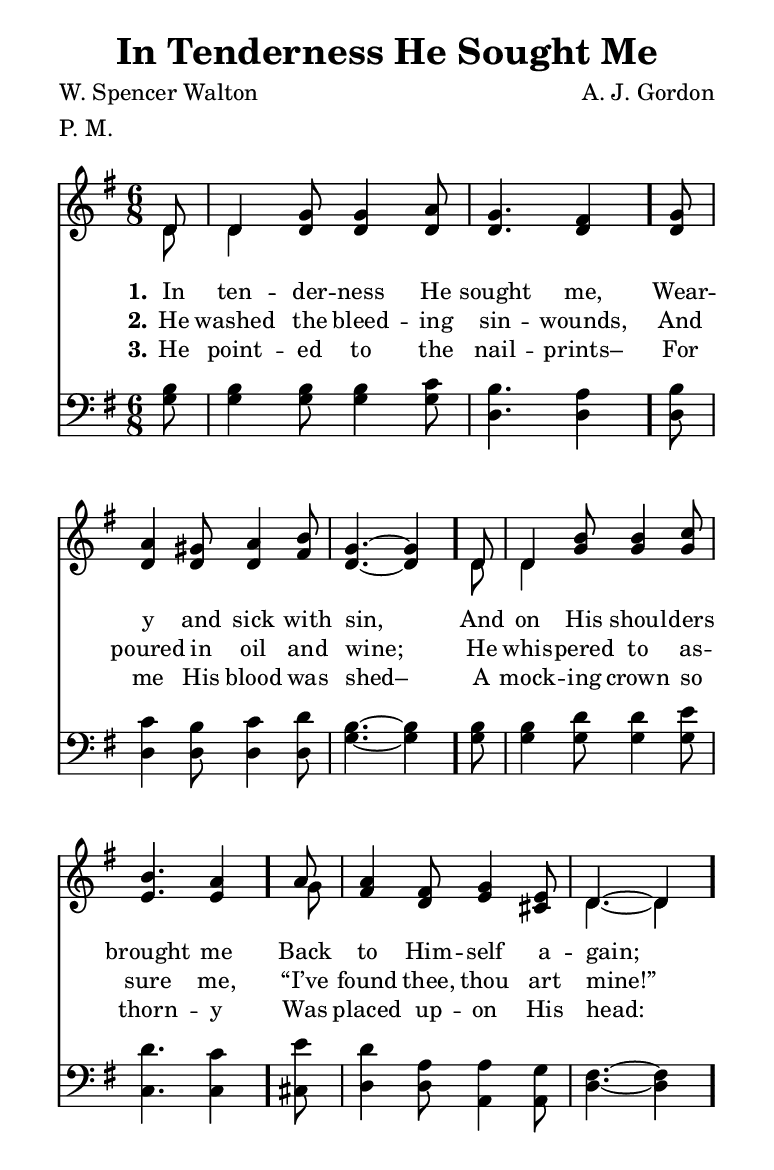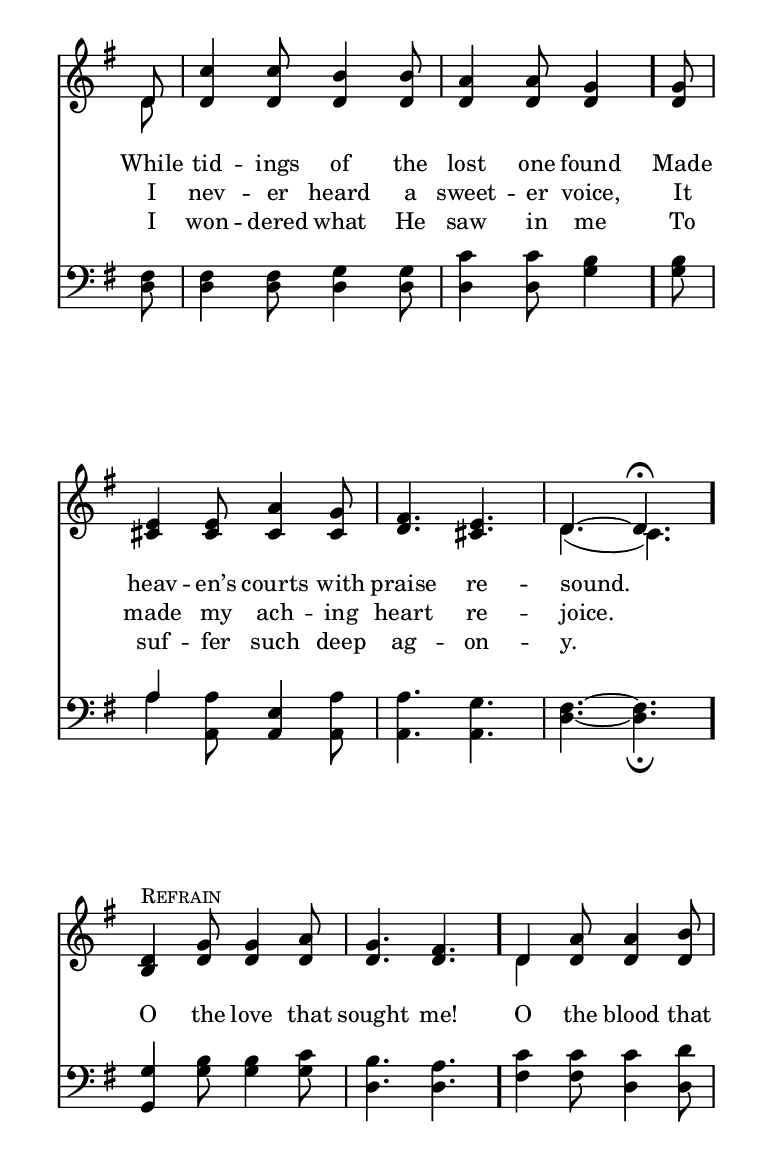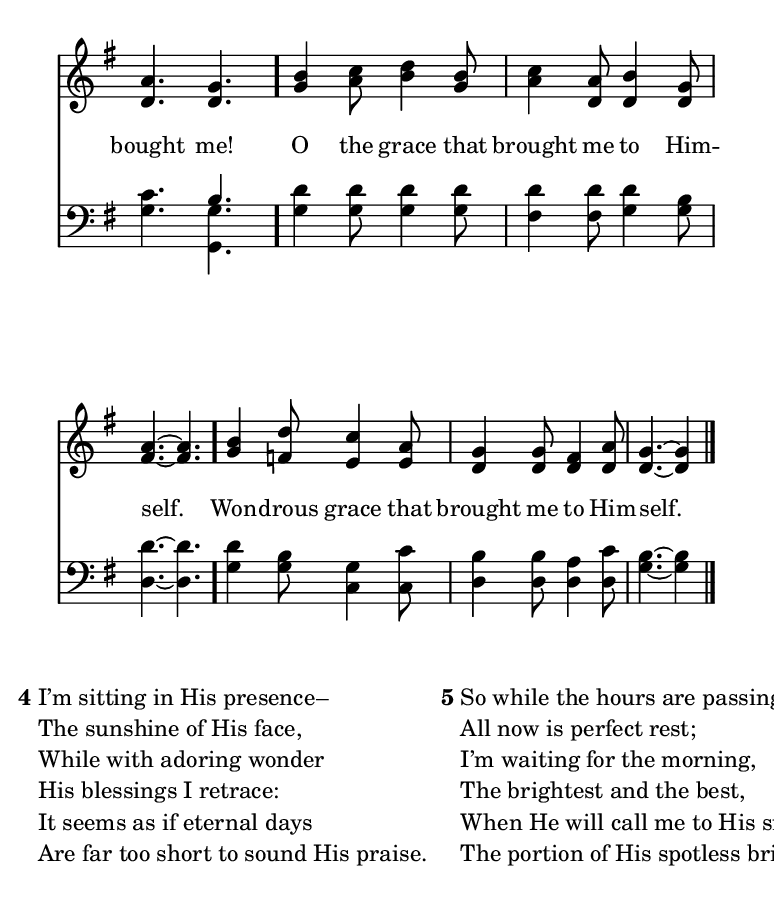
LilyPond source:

\include "common/global.ily"
\paper {
  \include "common/paper.ily"
  ragged-last-bottom = ##t
  systems-per-page = ##f
  page-count = ##f
  score-markup-spacing.padding = 3
  score-markup-spacing.basic-distance = 3
}

\header{
  %gospel
  hymnnumber = "168"
  title = "In Tenderness He Sought Me"
  tunename = ""
  meter = "P. M."
  poet = "W. Spencer Walton"
  composer = "A. J. Gordon"
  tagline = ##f
}

ta = { \tempo 8=150 }
tb = { \tempo 8=75 }

global = {
  \include "common/overrides.ily"
  \override Staff.TimeSignature.style = #'numbered
  \time 6/8
  \override Score.MetronomeMark.transparent = ##t % hide all fermata changes too
  \ta
  \key g \major
  \partial 8
  \autoBeamOff
}

patternAA = { c8 | c4 c8 c4 c8 | c4. c4 }
patternBA = { c8 | c4 c8 c4 c8 | c4 c8 c4 }
patternCA = { c8 | c4 c8 c4 c8 | c4. c4. | c4. c4. }

patternDA = { c4 c8 c4 c8 | c4. c4. }
patternDB = { c4 c8 c4 c8 | c4 c8 c4 c8 | c4. c4. }
patternDC = { c4 c8 c4 c8 | c4 c8 c4 c8 | c4. c4 }

notesSoprano = {
\global
\relative c' {

  \changePitch \patternAA { d | d g g a | g fis }
  \changePitch \patternAA { g | a gis a b | g ~ g  } \eogbreak
  \changePitch \patternAA { d | d b' b c | b a }
  \changePitch \patternAA { a | a fis g e | d ~ d } \eogbreak
  \changePitch \patternBA { d | c' c b b | a a g }
  \changePitch \patternCA { g | e e a g | fis e | d ~ \tb d \fermata \ta } \eogbreak

  << s^\markup { \small \caps "Refrain" }
  \changePitch \patternDA { d g g a | g fis } >>
  \changePitch \patternDA { d | a' a b | a g }
  \changePitch \patternDB { b c d b | c a b g | a ~ a }
  \changePitch \patternDC { b d c a | g g fis a | g ~ g }

  \bar "|."

}
}

notesAlto = {
\global
\relative e' {

  \changePitch \patternAA { d | d d d d | d d }
  \changePitch \patternAA { d | d d d fis | d ~ d }
  \changePitch \patternAA { d | d g g g | e e }
  \changePitch \patternAA { g | fis d e cis | d ~ d }
  \changePitch \patternBA { d | d d d d | d d d }
  \changePitch \patternCA { d | cis cis cis cis | d cis | d( c) }

  \changePitch \patternDA { b d d d | d d }
  \changePitch \patternDA { d d d d | d d }
  \changePitch \patternDB { g a b g | a d, d d | fis ~ fis }
  \changePitch \patternDC { g f e e | d d d d | d ~ d }

}
}

notesTenor = {
\global
\relative a {

  \changePitch \patternAA { b | b b b c | b a }
  \changePitch \patternAA { b | c b c d | b ~ b }
  \changePitch \patternAA { b | b d d e | d c }
  \changePitch \patternAA { e | d a a g | fis ~ fis }
  \changePitch \patternBA { fis | fis fis g g | c c b }
  \changePitch \patternCA { b | a a e a | a g | fis ~ fis }

  \changePitch \patternDA { g b b c | b a }
  \changePitch \patternDA { c c c d | c b }
  \changePitch \patternDB { d d d d | d d d b | d ~ d }
  \changePitch \patternDC { d b g c | b b a c | b ~ b }

}
}

notesBass = {
\global
\relative f {

  \changePitch \patternAA { g | g g g g | d d }
  \changePitch \patternAA { d | d d d d | g ~ g }
  \changePitch \patternAA { g | g g g g | c, c }
  \changePitch \patternAA { cis | d d a a | d ~ d }
  \changePitch \patternBA { d | d d d d | d d g }
  \changePitch \patternCA { g | a a, a a | a a | d ~ d_\fermata }

  \changePitch \patternDA { g, g' g g | d d }
  \changePitch \patternDA { fis fis d d | g <g g,> }
  \changePitch \patternDB { g g g g | fis fis g g | d ~ d }
  \changePitch \patternDC { g g | c, c | d d d d | g ~ g }

}
}

Refrain = \lyricmode {

O the love that sought me! \bar "."
O the blood that bought me! \bar "."
O the grace that brought me to Him -- self. \bar "."
Won -- drous grace that brought me to Him -- self. \bar "."

}

wordsA = \lyricmode {
\set stanza = "1."

In ten -- der -- ness He sought me, \bar "."
Wear -- y and sick with sin, \bar "."
And on His shoul -- ders brought me \bar "."
Back to Him -- self a -- gain; \bar "."
While tid -- ings of the lost one found \bar "."
Made heav -- en’s courts with praise re -- sound. \bar "."

}

wordsB = \lyricmode {
\set stanza = "2."

He washed the bleed -- ing sin -- wounds,
And poured in oil and wine;
He whis -- pered to as -- sure me,
“I’ve found thee, thou art mine!”
I nev -- er heard a sweet -- er voice,
It made my ach -- ing heart re -- joice.

\Refrain

}

wordsC = \lyricmode {
\set stanza = "3."

He point -- ed to the nail -- prints–
For me His blood was shed–
A mock -- ing crown so thorn -- y
Was placed up -- on His head:
I won -- dered what He saw in me
To suf -- fer such deep ag -- on -- y.

}

wordsD = \markuplist {

\line { I’m sitting in His presence– }
\line { The sunshine of His face, }
\line { While with adoring wonder }
\line { His blessings I retrace: }
\line { It seems as if eternal days }
\line { Are far too short to sound His praise. }

}

wordsE = \markuplist {

\line { So while the hours are passing, }
\line { All now is perfect rest; }
\line { I’m waiting for the morning, }
\line { The brightest and the best, }
\line { When He will call me to His side, }
\line { The portion of His spotless bride. }

}

\score {
  \context ChoirStaff <<
    \context Staff = upper <<
      \set Staff.autoBeaming = ##f
      \set ChoirStaff.systemStartDelimiter = #'SystemStartBar
      \set ChoirStaff.printPartCombineTexts = ##f
      \partcombine #'(2 . 9) \notesSoprano \notesAlto
      \context NullVoice = sopranos { \voiceOne << \notesSoprano >> }
      \context NullVoice = altos { \voiceTwo << \notesAlto >> }
      \context Lyrics = one   \lyricsto sopranos \wordsA
      \context Lyrics = two   \lyricsto sopranos \wordsB
      \context Lyrics = three \lyricsto sopranos \wordsC
    >>
    \context Staff = men <<
      \set Staff.autoBeaming = ##f
      \clef bass
      \set ChoirStaff.printPartCombineTexts = ##f
      \partcombine #'(2 . 9) \notesTenor \notesBass
      \context NullVoice = tenors { \voiceOne << \notesTenor >> }
      \context NullVoice = basses { \voiceTwo << \notesBass >> }
    >>
  >>
  \layout {
    \include "common/layout.ily"
  }
  \midi{
    \include "common/midi.ily"
  }
}

\noPageBreak

\markup { \fill-line {
  \hspace #0.1
  \line{ \bold 4 \column { \wordsD } }
  \hspace #0.1
  \line{ \bold 5 \column { \wordsE } }
  \hspace #0.1
} }

\version "2.19.49"  % necessary for upgrading to future LilyPond versions.

% vi:set et ts=2 sw=2 ai nocindent syntax=lilypond:
